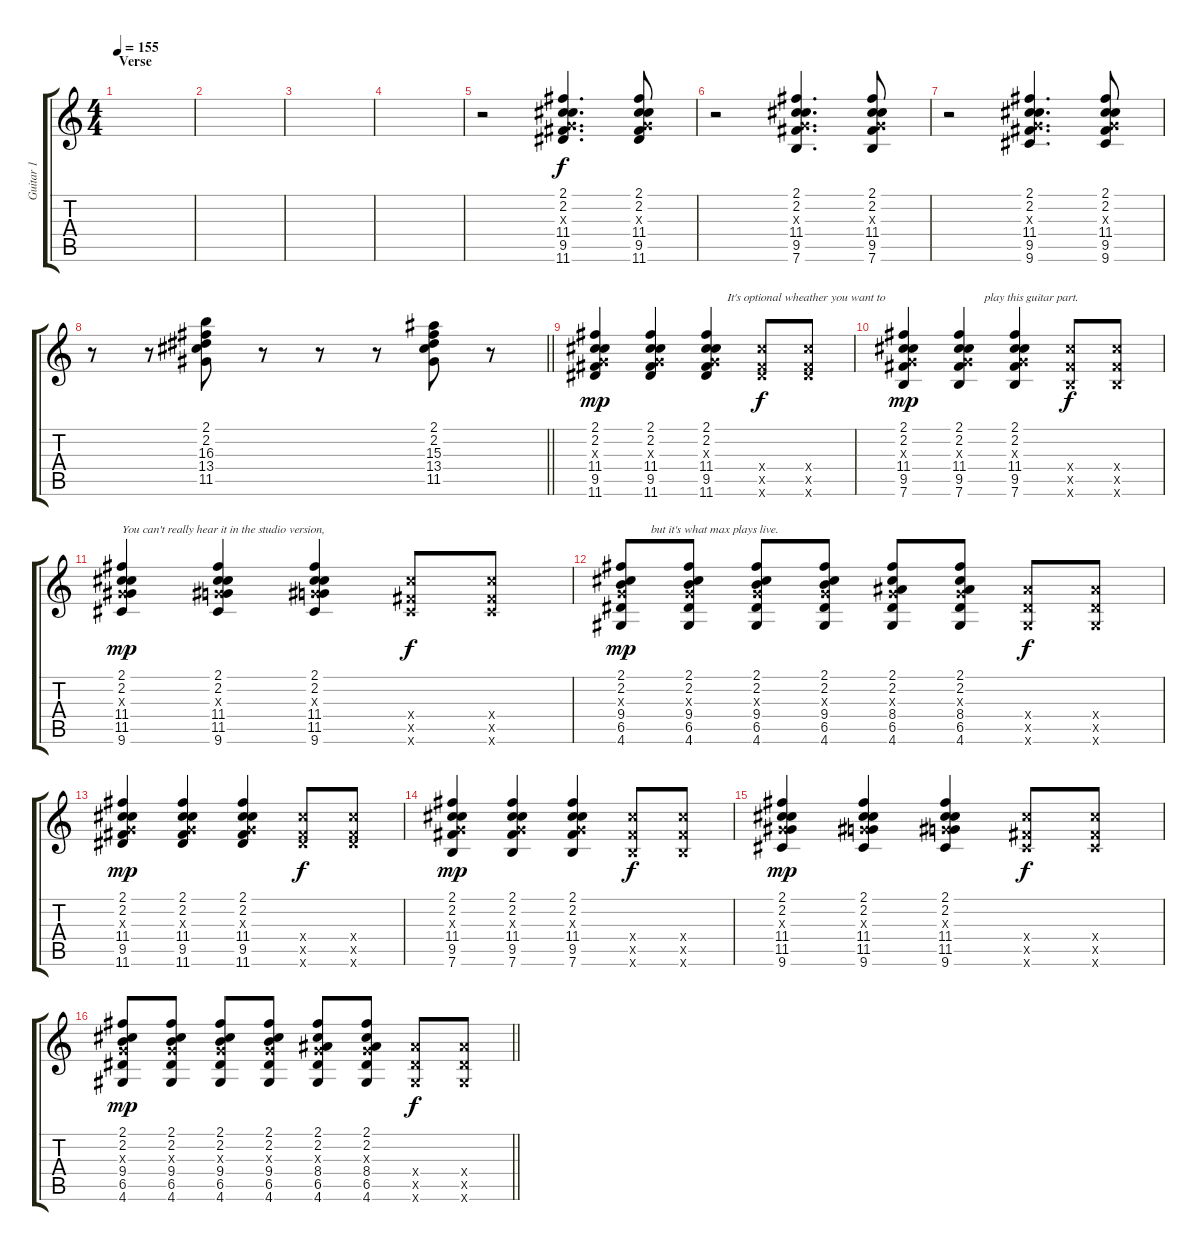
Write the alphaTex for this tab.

\track ("Guitar 1" "Guitar 1") {instrument acousticguitarsteel}
\staff {score tabs}
\tuning (E4 B3 G3 D3 A2 E2) {hide}
\ts (4 4)
\section ("" "Verse")
\tempo 155
\clef g2
\ks c
|
|
|
|
r.2{volume 12} (2.1 2.2 0.3{x} 11.4 9.5 11.6).4{d dy f} (2.1 2.2 0.3{x} 11.4 9.5 11.6).8 |
r.2 (2.1 2.2 0.3{x} 11.4 9.5 7.6).4{d} (2.1 2.2 0.3{x} 11.4 9.5 7.6).8 |
r.2 (2.1 2.2 0.3{x} 11.4 9.5 9.6).4{d} (2.1 2.2 0.3{x} 11.4 9.5 9.6).8 |
\barLineRight lightlight
r.8 r.8 (2.1 2.2 16.3 13.4 11.5).8 r.8 r.8 r.8 (2.1 2.2 15.3 13.4 11.5).8 r.8 |
\section ("" "")
(2.1 2.2 0.3{x} 11.4 9.5 11.6).4{dy mp volume 4} (2.1 2.2 0.3{x} 11.4 9.5 11.6).4 (2.1 2.2 0.3{x} 11.4 9.5 11.6).4{txt "       It's optional wheather you want to "} (11.4{x} 9.5{x} 11.6{x}).8{dy f} (11.4{x} 9.5{x} 11.6{x}).8 |
(2.1 2.2 0.3{x} 11.4 9.5 7.6).4{txt "                           play this guitar part." dy mp} (2.1 2.2 0.3{x} 11.4 9.5 7.6).4 (2.1 2.2 0.3{x} 11.4 9.5 7.6).4 (11.4{x} 9.5{x} 7.6{x}).8{dy f} (11.4{x} 9.5{x} 7.6{x}).8 |
(2.1 2.2 0.3{x} 11.4 11.5 9.6).4{txt "You can't really hear it in the studio version, " dy mp} (2.1 2.2 0.3{x} 11.4 11.5 9.6).4 (2.1 2.2 0.3{x} 11.4 11.5 9.6).4 (11.4{x} 9.5{x} 9.6{x}).8{dy f} (11.4{x} 9.5{x} 9.6{x}).8 |
(2.1 2.2 0.3{x} 9.4 6.5 4.6).8{txt "          but it's what max plays live." dy mp} (2.1 2.2 0.3{x} 9.4 6.5 4.6).8 (2.1 2.2 0.3{x} 9.4 6.5 4.6).8 (2.1 2.2 0.3{x} 9.4 6.5 4.6).8 (2.1 2.2 0.3{x} 8.4 6.5 4.6).8 (2.1 2.2 0.3{x} 8.4 6.5 4.6).8 (8.4{x} 6.5{x} 4.6{x}).8{dy f} (8.4{x} 6.5{x} 4.6{x}).8 |
(2.1 2.2 0.3{x} 11.4 9.5 11.6).4{dy mp} (2.1 2.2 0.3{x} 11.4 9.5 11.6).4 (2.1 2.2 0.3{x} 11.4 9.5 11.6).4 (11.4{x} 9.5{x} 11.6{x}).8{dy f} (11.4{x} 9.5{x} 11.6{x}).8 |
(2.1 2.2 0.3{x} 11.4 9.5 7.6).4{dy mp} (2.1 2.2 0.3{x} 11.4 9.5 7.6).4 (2.1 2.2 0.3{x} 11.4 9.5 7.6).4 (11.4{x} 9.5{x} 7.6{x}).8{dy f} (11.4{x} 9.5{x} 7.6{x}).8 |
(2.1 2.2 0.3{x} 11.4 11.5 9.6).4{dy mp} (2.1 2.2 0.3{x} 11.4 11.5 9.6).4 (2.1 2.2 0.3{x} 11.4 11.5 9.6).4 (11.4{x} 9.5{x} 9.6{x}).8{dy f} (11.4{x} 9.5{x} 9.6{x}).8 |
\barLineRight lightlight
(2.1 2.2 0.3{x} 9.4 6.5 4.6).8{dy mp} (2.1 2.2 0.3{x} 9.4 6.5 4.6).8 (2.1 2.2 0.3{x} 9.4 6.5 4.6).8 (2.1 2.2 0.3{x} 9.4 6.5 4.6).8 (2.1 2.2 0.3{x} 8.4 6.5 4.6).8 (2.1 2.2 0.3{x} 8.4 6.5 4.6).8 (8.4{x} 6.5{x} 4.6{x}).8{dy f} (8.4{x} 6.5{x} 4.6{x}).8
